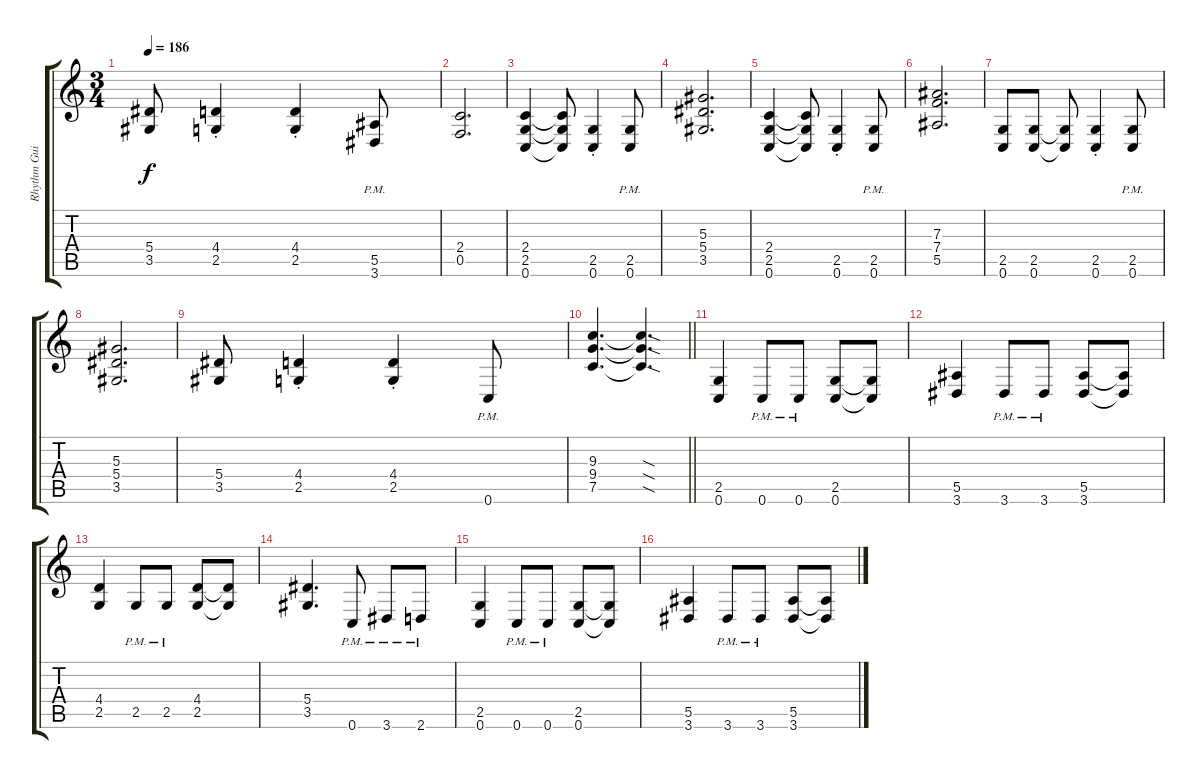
\track ("Rhythm Guitar 1" "Rhythm Gui") {instrument distortionguitar}
\staff {score tabs}
\tuning (C4 G3 Eb3 Bb2 F2 C2) {hide}
\ts (3 4)
\tempo 186
\clef g2
\ks c
(5.4 3.5).8{dy f} (4.4{st} 2.5{st}).4 (4.4{st} 2.5{st}).4 (5.5{pm} 3.6{pm}).8 |
(2.4 0.5).2{d} |
(2.4 2.5 0.6).4 (2.4{t} 2.5{t} 0.6{t}).8 (2.5{st} 0.6{st}).4 (2.5{pm} 0.6{pm}).8 |
(5.3 5.4 3.5).2{d} |
(2.4 2.5 0.6).4 (2.4{t} 2.5{t} 0.6{t}).8 (2.5{st} 0.6{st}).4 (2.5{pm} 0.6{pm}).8 |
(7.3 7.4 5.5).2{d} |
(2.5 0.6).8 (2.5 0.6).8 (2.5{t} 0.6{t}).8 (2.5{st} 0.6{st}).4 (2.5{pm} 0.6{pm}).8 |
(5.3 5.4 3.5).2{d} |
(5.4 3.5).8 (4.4{st} 2.5{st}).4 (4.4{st} 2.5{st}).4 0.6{pm}.8 |
\barLineRight lightlight
(9.3 9.4 7.5).4{d} (9.3{sod t} 9.4{sod t} 7.5{sod t}).4{d} |
(2.5 0.6).4 0.6{pm}.8 0.6{pm}.8 (2.5 0.6).8 (2.5{t} 0.6{t}).8 |
(5.5 3.6).4 3.6{pm}.8 3.6{pm}.8 (5.5 3.6).8 (5.5{t} 3.6{t}).8 |
(4.4 2.5).4 2.5{pm}.8 2.5{pm}.8 (4.4 2.5).8 (4.4{t} 2.5{t}).8 |
(5.4 3.5).4{d} 0.6{pm}.8 3.6{pm}.8 2.6{pm}.8 |
(2.5 0.6).4 0.6{pm}.8 0.6{pm}.8 (2.5 0.6).8 (2.5{t} 0.6{t}).8 |
(5.5 3.6).4 3.6{pm}.8 3.6{pm}.8 (5.5 3.6).8 (5.5{t} 3.6{t}).8
